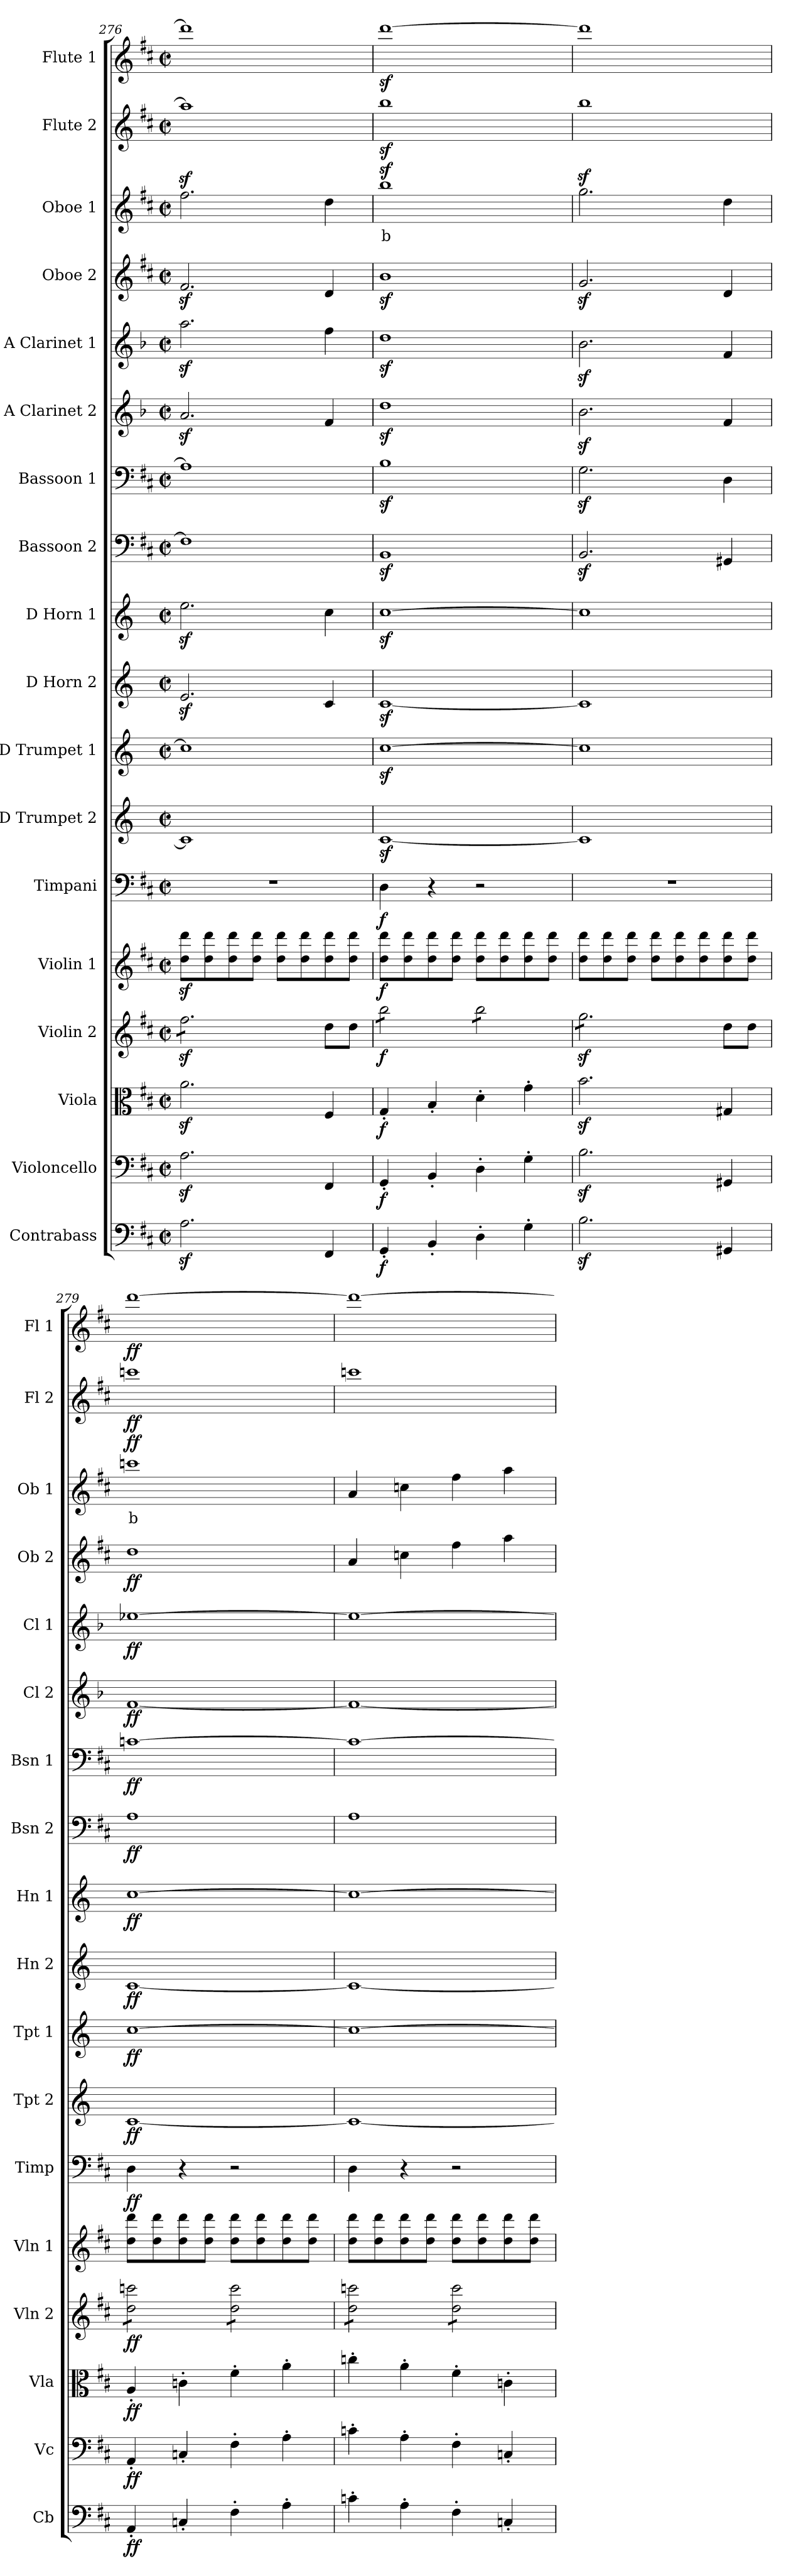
**kern	**dynam	**kern	**dynam	**kern	**dynam	**kern	**dynam	**kern	**dynam	**kern	**dynam	**kern	**dynam	**kern	**dynam	**kern	**dynam	**kern	**dynam	**kern	**dynam	**kern	**dynam	**kern	**dynam	**kern	**dynam	**kern	**dynam	**kern	**text	**dynam	**kern	**dynam	**kern	**dynam
*part18	*part18	*part17	*part17	*part16	*part16	*part15	*part15	*part14	*part14	*part13	*part13	*part12	*part12	*part11	*part11	*part10	*part10	*part9	*part9	*part8	*part8	*part7	*part7	*part6	*part6	*part5	*part5	*part4	*part4	*part3	*part3	*part3	*part2	*part2	*part1	*part1
*staff18	*staff18	*staff17	*staff17	*staff16	*staff16	*staff15	*staff15	*staff14	*staff14	*staff13	*staff13	*staff12	*staff12	*staff11	*staff11	*staff10	*staff10	*staff9	*staff9	*staff8	*staff8	*staff7	*staff7	*staff6	*staff6	*staff5	*staff5	*staff4	*staff4	*staff3	*staff3	*staff3	*staff2	*staff2	*staff1	*staff1
*I"Contrabass	*	*I"Violoncello	*	*I"Viola	*	*I"Violin 2	*	*I"Violin 1	*	*I"Timpani	*	*I"D Trumpet 2	*	*I"D Trumpet 1	*	*I"D Horn 2	*	*I"D Horn 1	*	*I"Bassoon 2	*	*I"Bassoon 1	*	*I"A Clarinet 2	*	*I"A Clarinet 1	*	*I"Oboe 2	*	*I"Oboe 1	*	*	*I"Flute 2	*	*I"Flute 1	*
*I'Cb	*	*I'Vc	*	*I'Vla	*	*I'Vln 2	*	*I'Vln 1	*	*I'Timp	*	*I'Tpt 2	*	*I'Tpt 1	*	*I'Hn 2	*	*I'Hn 1	*	*I'Bsn 2	*	*I'Bsn 1	*	*I'Cl 2	*	*I'Cl 1	*	*I'Ob 2	*	*I'Ob 1	*	*	*I'Fl 2	*	*I'Fl 1	*
!!LO:PB:g=z
*clefF4	*	*clefF4	*	*clefC3	*	*clefG2	*	*clefG2	*	*clefF4	*	*clefG2	*	*clefG2	*	*clefG2	*	*clefG2	*	*clefF4	*	*clefF4	*	*clefG2	*	*clefG2	*	*clefG2	*	*clefG2	*	*	*clefG2	*	*clefG2	*
*ITrd7c12	*	*	*	*	*	*	*	*	*	*	*	*ITrd-1c-2	*	*ITrd-1c-2	*	*ITrd6c10	*	*ITrd6c10	*	*	*	*	*	*ITrd2c3	*	*ITrd2c3	*	*	*	*	*	*	*	*	*	*
*k[f#c#]	*	*k[f#c#]	*	*k[f#c#]	*	*k[f#c#]	*	*k[f#c#]	*	*k[f#c#]	*	*k[f#c#]	*	*k[f#c#]	*	*k[f#c#]	*	*k[f#c#]	*	*k[f#c#]	*	*k[f#c#]	*	*k[f#c#]	*	*k[f#c#]	*	*k[f#c#]	*	*k[f#c#]	*	*	*k[f#c#]	*	*k[f#c#]	*
*M2/2	*	*M2/2	*	*M2/2	*	*M2/2	*	*M2/2	*	*M2/2	*	*M2/2	*	*M2/2	*	*M2/2	*	*M2/2	*	*M2/2	*	*M2/2	*	*M2/2	*	*M2/2	*	*M2/2	*	*M2/2	*	*	*M2/2	*	*M2/2	*
*met(c|)	*	*met(c|)	*	*met(c|)	*	*met(c|)	*	*met(c|)	*	*met(c|)	*	*met(c|)	*	*met(c|)	*	*met(c|)	*	*met(c|)	*	*met(c|)	*	*met(c|)	*	*met(c|)	*	*met(c|)	*	*met(c|)	*	*met(c|)	*	*	*met(c|)	*	*met(c|)	*
=276	=276	=276	=276	=276	=276	=276	=276	=276	=276	=276	=276	=276	=276	=276	=276	=276	=276	=276	=276	=276	=276	=276	=276	=276	=276	=276	=276	=276	=276	=276	=276	=276	=276	=276	=276	=276
*	*	*	*	*	*	*tremolo	*	*	*	*	*	*	*	*	*	*	*	*	*	*	*	*	*	*	*	*	*	*	*	*	*	*	*	*	*	*
2.AAz<\	.	2.Az<\	.	2.az<\	.	8ff#z<\L	.	8dd\z< 8ddd\z<L	.	1r	.	1d]	.	1dd]	.	2.F#z</	.	2.f#z<\	.	1F#]	.	1A]	.	2.f#z</	.	2.ff#z<\	.	2.f#z</	.	2.ff#z<\	.	.	1aa]	.	1ddd]	.
.	.	.	.	.	.	8ff#z<\	.	8dd\ 8ddd\	.	.	.	.	.	.	.	.	.	.	.	.	.	.	.	.	.	.	.	.	.	.	.	.	.	.	.	.
.	.	.	.	.	.	8ff#z<\	.	8dd\ 8ddd\	.	.	.	.	.	.	.	.	.	.	.	.	.	.	.	.	.	.	.	.	.	.	.	.	.	.	.	.
.	.	.	.	.	.	8ff#z<\	.	8dd\ 8ddd\J	.	.	.	.	.	.	.	.	.	.	.	.	.	.	.	.	.	.	.	.	.	.	.	.	.	.	.	.
.	.	.	.	.	.	8ff#z<\	.	8dd\ 8ddd\L	.	.	.	.	.	.	.	.	.	.	.	.	.	.	.	.	.	.	.	.	.	.	.	.	.	.	.	.
.	.	.	.	.	.	8ff#z<\J	.	8dd\ 8ddd\	.	.	.	.	.	.	.	.	.	.	.	.	.	.	.	.	.	.	.	.	.	.	.	.	.	.	.	.
*	*	*	*	*	*	*Xtremolo	*	*	*	*	*	*	*	*	*	*	*	*	*	*	*	*	*	*	*	*	*	*	*	*	*	*	*	*	*	*
4FFF#/	.	4FF#/	.	4F#/	.	8dd\L	.	8dd\ 8ddd\	.	.	.	.	.	.	.	4D/	.	4d\	.	.	.	.	.	4d/	.	4dd\	.	4d/	.	4dd\	.	.	.	.	.	.
.	.	.	.	.	.	8dd\J	.	8dd\ 8ddd\J	.	.	.	.	.	.	.	.	.	.	.	.	.	.	.	.	.	.	.	.	.	.	.	.	.	.	.	.
=277	=277	=277	=277	=277	=277	=277	=277	=277	=277	=277	=277	=277	=277	=277	=277	=277	=277	=277	=277	=277	=277	=277	=277	=277	=277	=277	=277	=277	=277	=277	=277	=277	=277	=277	=277	=277
!	!LO:DY:b	!	!LO:DY:b	!	!LO:DY:b	!	!LO:DY:b	!	!LO:DY:b	!	!LO:DY:b	!	!	!	!	!	!	!	!	!	!	!	!	!	!	!	!	!	!	!	!LO:LY:b:color=#FF0000	!	!	!	!	!
*	*	*	*	*	*	*tremolo	*	*	*	*	*	*	*	*	*	*	*	*	*	*	*	*	*	*	*	*	*	*	*	*	*	*	*	*	*	*
4GGG'/	f	4GG'/	f	4G'/	f	8bb\L	f	8dd\ 8ddd\L	f	4D\	f	[1dz<	.	[1ddz<	.	[1Dz<	.	[1dz<	.	1BBz<	.	1Bz<	.	1bz<	.	1bz<	.	1bz<	.	1bbz<	b	.	1bbz<	.	[1dddz<	.
.	.	.	.	.	.	8bb\	.	8dd\ 8ddd\	.	.	.	.	.	.	.	.	.	.	.	.	.	.	.	.	.	.	.	.	.	.	.	.	.	.	.	.
4BBB'/	.	4BB'/	.	4B'/	.	8bb\	.	8dd\ 8ddd\	.	4r	.	.	.	.	.	.	.	.	.	.	.	.	.	.	.	.	.	.	.	.	.	.	.	.	.	.
.	.	.	.	.	.	8bb\J	.	8dd\ 8ddd\J	.	.	.	.	.	.	.	.	.	.	.	.	.	.	.	.	.	.	.	.	.	.	.	.	.	.	.	.
4DD'\	.	4D'\	.	4d'\	.	8bb\L	.	8dd\ 8ddd\L	.	2r	.	.	.	.	.	.	.	.	.	.	.	.	.	.	.	.	.	.	.	.	.	.	.	.	.	.
.	.	.	.	.	.	8bb\	.	8dd\ 8ddd\	.	.	.	.	.	.	.	.	.	.	.	.	.	.	.	.	.	.	.	.	.	.	.	.	.	.	.	.
4GG'\	.	4G'\	.	4g'\	.	8bb\	.	8dd\ 8ddd\	.	.	.	.	.	.	.	.	.	.	.	.	.	.	.	.	.	.	.	.	.	.	.	.	.	.	.	.
.	.	.	.	.	.	8bb\J	.	8dd\ 8ddd\J	.	.	.	.	.	.	.	.	.	.	.	.	.	.	.	.	.	.	.	.	.	.	.	.	.	.	.	.
=278	=278	=278	=278	=278	=278	=278	=278	=278	=278	=278	=278	=278	=278	=278	=278	=278	=278	=278	=278	=278	=278	=278	=278	=278	=278	=278	=278	=278	=278	=278	=278	=278	=278	=278	=278	=278
2.BBz<\	.	2.Bz<\	.	2.bz<\	.	8ggz<\L	.	8dd\ 8ddd\L	.	1r	.	1d]	.	1dd]	.	1D]	.	1d]	.	2.BBz</	.	2.Gz<\	.	2.gz<\	.	2.gz<\	.	2.gz</	.	2.ggz<\	.	.	1bb	.	1ddd]	.
.	.	.	.	.	.	8ggz<\	.	8dd\ 8ddd\	.	.	.	.	.	.	.	.	.	.	.	.	.	.	.	.	.	.	.	.	.	.	.	.	.	.	.	.
.	.	.	.	.	.	8ggz<\	.	8dd\ 8ddd\J	.	.	.	.	.	.	.	.	.	.	.	.	.	.	.	.	.	.	.	.	.	.	.	.	.	.	.	.
.	.	.	.	.	.	8ggz<\	.	8dd\ 8ddd\L	.	.	.	.	.	.	.	.	.	.	.	.	.	.	.	.	.	.	.	.	.	.	.	.	.	.	.	.
.	.	.	.	.	.	8ggz<\	.	8dd\ 8ddd\	.	.	.	.	.	.	.	.	.	.	.	.	.	.	.	.	.	.	.	.	.	.	.	.	.	.	.	.
.	.	.	.	.	.	8ggz<\J	.	8dd\ 8ddd\	.	.	.	.	.	.	.	.	.	.	.	.	.	.	.	.	.	.	.	.	.	.	.	.	.	.	.	.
*	*	*	*	*	*	*Xtremolo	*	*	*	*	*	*	*	*	*	*	*	*	*	*	*	*	*	*	*	*	*	*	*	*	*	*	*	*	*	*
4GGG#X/	.	4GG#X/	.	4G#X/	.	8dd\L	.	8dd\ 8ddd\	.	.	.	.	.	.	.	.	.	.	.	4GG#X/	.	4D\	.	4d/	.	4d/	.	4d/	.	4dd\	.	.	.	.	.	.
.	.	.	.	.	.	8dd\J	.	8dd\ 8ddd\J	.	.	.	.	.	.	.	.	.	.	.	.	.	.	.	.	.	.	.	.	.	.	.	.	.	.	.	.
=279	=279	=279	=279	=279	=279	=279	=279	=279	=279	=279	=279	=279	=279	=279	=279	=279	=279	=279	=279	=279	=279	=279	=279	=279	=279	=279	=279	=279	=279	=279	=279	=279	=279	=279	=279	=279
!	!LO:DY:b	!	!LO:DY:b	!	!LO:DY:b	!	!LO:DY:b	!	!	!	!LO:DY:b	!	!LO:DY:b	!	!LO:DY:b	!	!LO:DY:b	!	!LO:DY:b	!	!LO:DY:b	!	!LO:DY:b	!	!LO:DY:b	!	!LO:DY:b	!	!LO:DY:b	!	!LO:LY:b:color=#FF0000	!LO:DY:b	!	!LO:DY:b	!	!LO:DY:b
*	*	*	*	*	*	*tremolo	*	*	*	*	*	*	*	*	*	*	*	*	*	*	*	*	*	*	*	*	*	*	*	*	*	*	*	*	*	*
4AAA'/	ff	4AA'/	ff	4A'/	ff	8dd\ 8cccn\L	ff	8dd\ 8ddd\L	.	4D\	ff	[1d	ff	[1dd	ff	[1D	ff	[1d	ff	1A	ff	[1cn	ff	[1d	ff	[1ccn	ff	1dd	ff	1cccn	b	ff	1cccn	ff	[1ddd	ff
.	.	.	.	.	.	8dd\ 8cccn\	.	8dd\ 8ddd\	.	.	.	.	.	.	.	.	.	.	.	.	.	.	.	.	.	.	.	.	.	.	.	.	.	.	.	.
4CCn'/	.	4Cn'/	.	4cn'\	.	8dd\ 8cccn\	.	8dd\ 8ddd\	.	4r	.	.	.	.	.	.	.	.	.	.	.	.	.	.	.	.	.	.	.	.	.	.	.	.	.	.
.	.	.	.	.	.	8dd\ 8cccn\J	.	8dd\ 8ddd\J	.	.	.	.	.	.	.	.	.	.	.	.	.	.	.	.	.	.	.	.	.	.	.	.	.	.	.	.
4FF#'\	.	4F#'\	.	4f#'\	.	8dd\ 8ccc\L	.	8dd\ 8ddd\L	.	2r	.	.	.	.	.	.	.	.	.	.	.	.	.	.	.	.	.	.	.	.	.	.	.	.	.	.
.	.	.	.	.	.	8dd\ 8ccc\	.	8dd\ 8ddd\	.	.	.	.	.	.	.	.	.	.	.	.	.	.	.	.	.	.	.	.	.	.	.	.	.	.	.	.
4AA'\	.	4A'\	.	4a'\	.	8dd\ 8ccc\	.	8dd\ 8ddd\	.	.	.	.	.	.	.	.	.	.	.	.	.	.	.	.	.	.	.	.	.	.	.	.	.	.	.	.
.	.	.	.	.	.	8dd\ 8ccc\J	.	8dd\ 8ddd\J	.	.	.	.	.	.	.	.	.	.	.	.	.	.	.	.	.	.	.	.	.	.	.	.	.	.	.	.
=280	=280	=280	=280	=280	=280	=280	=280	=280	=280	=280	=280	=280	=280	=280	=280	=280	=280	=280	=280	=280	=280	=280	=280	=280	=280	=280	=280	=280	=280	=280	=280	=280	=280	=280	=280	=280
4Cn'\	.	4cn'\	.	4ccn'\	.	8dd\ 8cccn\L	.	8dd\ 8ddd\L	.	4D\	.	1d_	.	1dd_	.	1D_	.	1d_	.	1A	.	1c_	.	1d_	.	1cc_	.	4a/	.	4a/	.	.	1cccn	.	1ddd_	.
.	.	.	.	.	.	8dd\ 8cccn\	.	8dd\ 8ddd\	.	.	.	.	.	.	.	.	.	.	.	.	.	.	.	.	.	.	.	.	.	.	.	.	.	.	.	.
4AA'\	.	4A'\	.	4a'\	.	8dd\ 8cccn\	.	8dd\ 8ddd\	.	4r	.	.	.	.	.	.	.	.	.	.	.	.	.	.	.	.	.	4ccn\	.	4ccn\	.	.	.	.	.	.
.	.	.	.	.	.	8dd\ 8cccn\J	.	8dd\ 8ddd\J	.	.	.	.	.	.	.	.	.	.	.	.	.	.	.	.	.	.	.	.	.	.	.	.	.	.	.	.
4FF#'\	.	4F#'\	.	4f#'\	.	8dd\ 8ccc\L	.	8dd\ 8ddd\L	.	2r	.	.	.	.	.	.	.	.	.	.	.	.	.	.	.	.	.	4ff#\	.	4ff#\	.	.	.	.	.	.
.	.	.	.	.	.	8dd\ 8ccc\	.	8dd\ 8ddd\	.	.	.	.	.	.	.	.	.	.	.	.	.	.	.	.	.	.	.	.	.	.	.	.	.	.	.	.
4CCn'/	.	4Cn'/	.	4cn'\	.	8dd\ 8ccc\	.	8dd\ 8ddd\	.	.	.	.	.	.	.	.	.	.	.	.	.	.	.	.	.	.	.	4aa\	.	4aa\	.	.	.	.	.	.
.	.	.	.	.	.	8dd\ 8ccc\J	.	8dd\ 8ddd\J	.	.	.	.	.	.	.	.	.	.	.	.	.	.	.	.	.	.	.	.	.	.	.	.	.	.	.	.
*	*	*	*	*	*	*Xtremolo	*	*	*	*	*	*	*	*	*	*	*	*	*	*	*	*	*	*	*	*	*	*	*	*	*	*	*	*	*	*
=	=	=	=	=	=	=	=	=	=	=	=	=	=	=	=	=	=	=	=	=	=	=	=	=	=	=	=	=	=	=	=	=	=	=	=	=
*-	*-	*-	*-	*-	*-	*-	*-	*-	*-	*-	*-	*-	*-	*-	*-	*-	*-	*-	*-	*-	*-	*-	*-	*-	*-	*-	*-	*-	*-	*-	*-	*-	*-	*-	*-	*-
